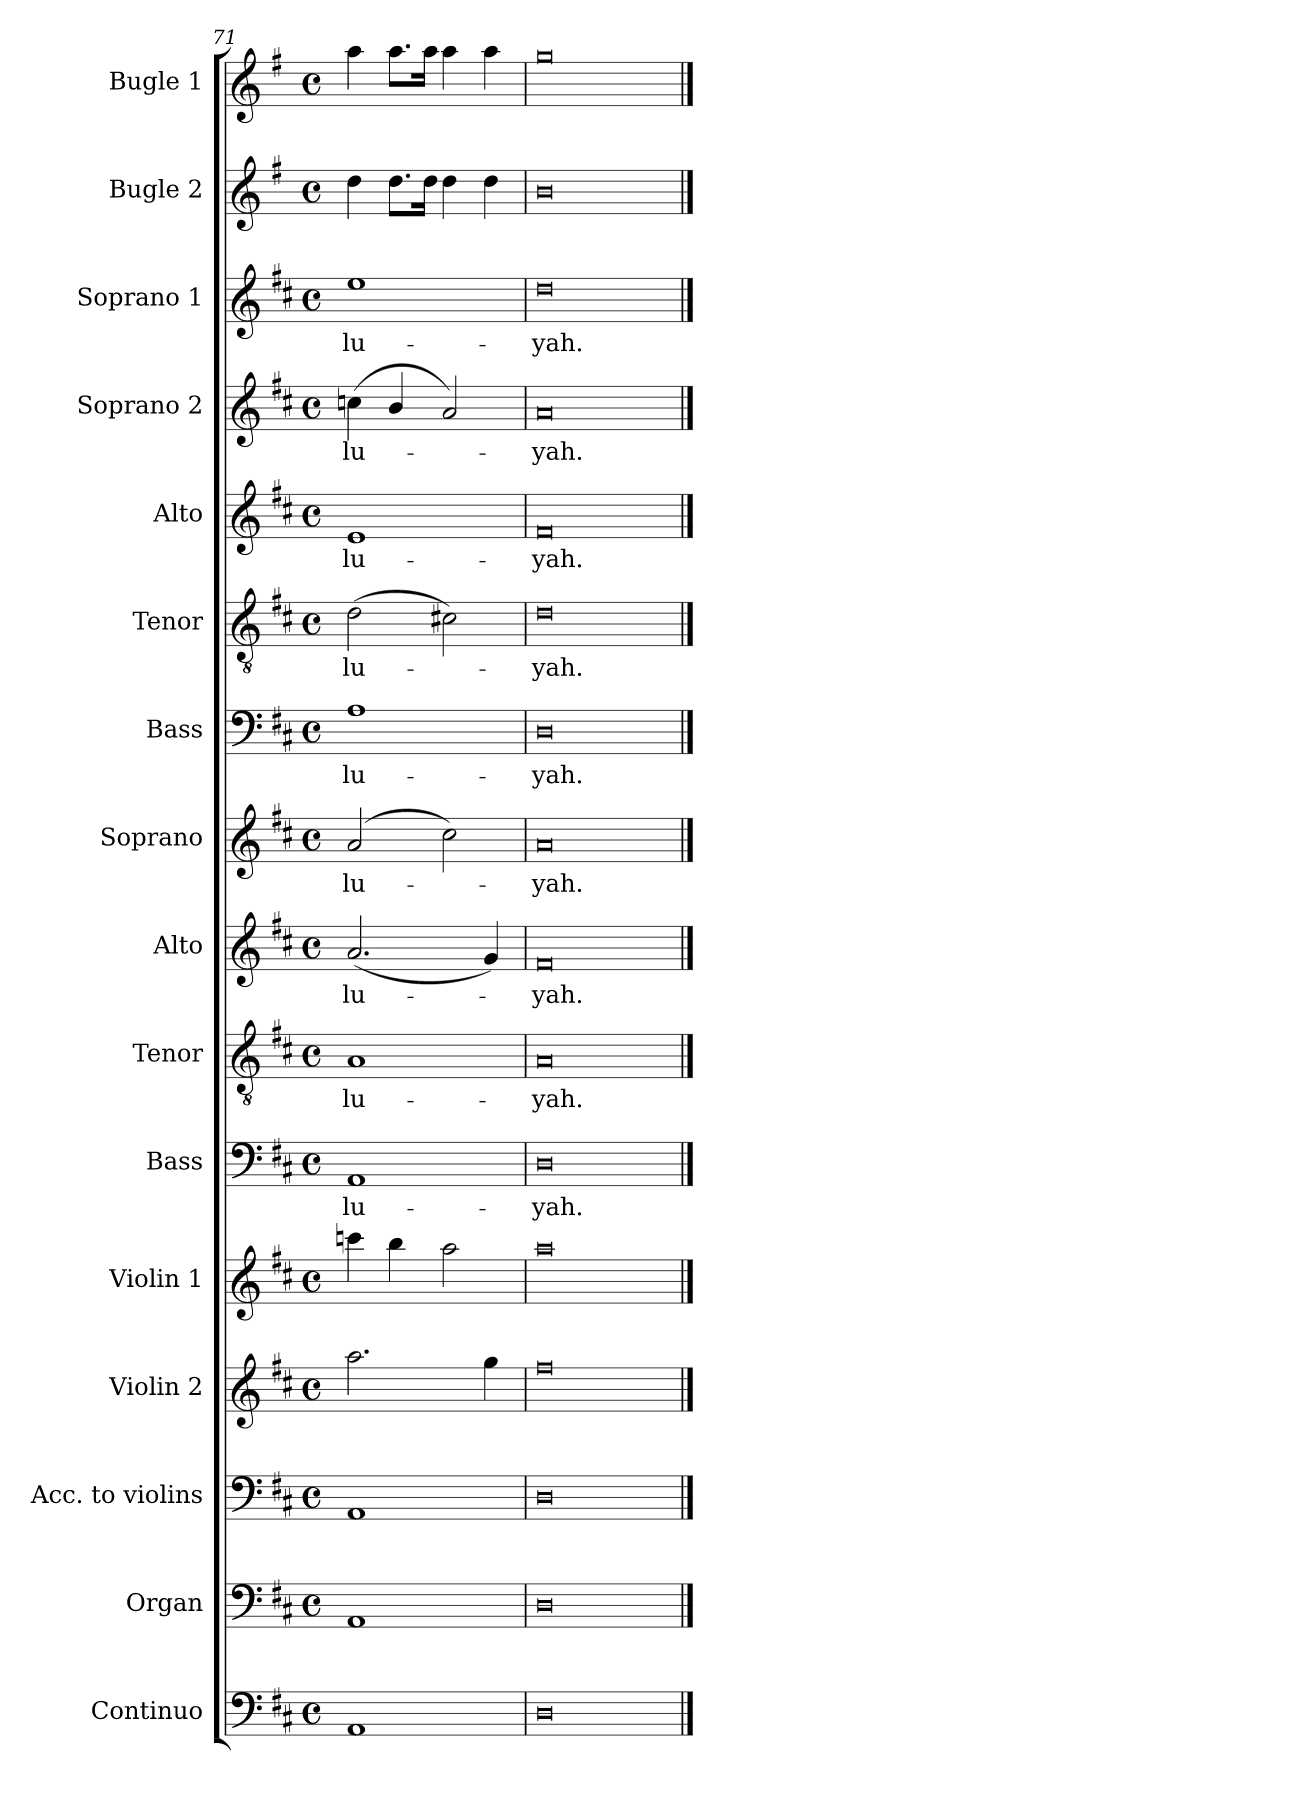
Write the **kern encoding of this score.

**kern	**kern	**kern	**kern	**kern	**kern	**text	**kern	**text	**kern	**text	**kern	**text	**kern	**text	**kern	**text	**kern	**text	**kern	**text	**kern	**text	**kern	**kern
*part16	*part15	*part14	*part13	*part12	*part11	*part11	*part10	*part10	*part9	*part9	*part8	*part8	*part7	*part7	*part6	*part6	*part5	*part5	*part4	*part4	*part3	*part3	*part2	*part1
*staff16	*staff15	*staff14	*staff13	*staff12	*staff11	*staff11	*staff10	*staff10	*staff9	*staff9	*staff8	*staff8	*staff7	*staff7	*staff6	*staff6	*staff5	*staff5	*staff4	*staff4	*staff3	*staff3	*staff2	*staff1
*I"Continuo	*I"Organ	*I"Acc. to violins	*I"Violin 2	*I"Violin 1	*I"Bass	*	*I"Tenor	*	*I"Alto	*	*I"Soprano	*	*I"Bass	*	*I"Tenor	*	*I"Alto	*	*I"Soprano 2	*	*I"Soprano 1	*	*I"Bugle  2	*I"Bugle 1
*I'Cont.	*I'Org.	*	*I'Vln. 2	*I'Vln. 1	*I'B.	*	*I'T.	*	*I'A.	*	*I'S.	*	*I'B.	*	*I'T.	*	*I'A.	*	*I'S2.	*	*I'S1.	*	*I'Bug 2	*I'Bug. 1
*clefF4	*clefF4	*clefF4	*clefG2	*clefG2	*clefF4	*	*clefGv2	*	*clefG2	*	*clefG2	*	*clefF4	*	*clefGv2	*	*clefG2	*	*clefG2	*	*clefG2	*	*clefG2	*clefG2
*	*	*	*	*	*	*	*ITrd7c12	*	*	*	*	*	*	*	*ITrd7c12	*	*	*	*	*	*	*	*ITrd3c5	*ITrd3c5
*k[f#c#]	*k[f#c#]	*k[f#c#]	*k[f#c#]	*k[f#c#]	*k[f#c#]	*	*k[f#c#]	*	*k[f#c#]	*	*k[f#c#]	*	*k[f#c#]	*	*k[f#c#]	*	*k[f#c#]	*	*k[f#c#]	*	*k[f#c#]	*	*k[f#c#]	*k[f#c#]
*D:	*D:	*D:	*D:	*D:	*D:	*	*D:	*	*D:	*	*D:	*	*D:	*	*D:	*	*D:	*	*D:	*	*D:	*	*D:	*D:
*M4/4	*M4/4	*M4/4	*M4/4	*M4/4	*M4/4	*	*M4/4	*	*M4/4	*	*M4/4	*	*M4/4	*	*M4/4	*	*M4/4	*	*M4/4	*	*M4/4	*	*M4/4	*M4/4
*met(c)	*met(c)	*met(c)	*met(c)	*met(c)	*met(c)	*	*met(c)	*	*met(c)	*	*met(c)	*	*met(c)	*	*met(c)	*	*met(c)	*	*met(c)	*	*met(c)	*	*met(c)	*met(c)
=71	=71	=71	=71	=71	=71	=71	=71	=71	=71	=71	=71	=71	=71	=71	=71	=71	=71	=71	=71	=71	=71	=71	=71	=71
!	!	!	!	!	!	!LO:LY:b:color=#000000	!	!	!	!	!	!	!	!	!	!	!	!	!	!	!	!	!	!
!	!	!	!	!	!	!	!	!LO:LY:b:color=#000000	!	!	!	!	!	!	!	!	!	!	!	!	!	!	!	!
!	!	!	!	!	!	!	!	!	!	!LO:LY:b:color=#000000	!	!	!	!	!	!	!	!	!	!	!	!	!	!
!	!	!	!	!	!	!	!	!	!	!	!	!LO:LY:b:color=#000000	!	!	!	!	!	!	!	!	!	!	!	!
!	!	!	!	!	!	!	!	!	!	!	!	!	!	!LO:LY:b:color=#000000	!	!	!	!	!	!	!	!	!	!
!	!	!	!	!	!	!	!	!	!	!	!	!	!	!	!	!LO:LY:b:color=#000000	!	!	!	!	!	!	!	!
!	!	!	!	!	!	!	!	!	!	!	!	!	!	!	!	!	!	!LO:LY:b:color=#000000	!	!	!	!	!	!
!	!	!	!	!	!	!	!	!	!	!	!	!	!	!	!	!	!	!	!	!LO:LY:b:color=#000000	!	!	!	!
!	!	!	!	!	!	!	!	!	!	!	!	!	!	!	!	!	!	!	!	!	!	!LO:LY:b:color=#000000	!	!
1AAi	1AAi	1AAi	2.aai\	4cccni\	1AAi	-lu-	1AAi	-lu-	(2.ai/	-lu-	(2ai/	-lu-	1Ai	-lu-	(2Di\	-lu-	1ei	-lu-	(4ccni\	-lu-	1eei	-lu-	4ai\	4eei\
.	.	.	.	4bbi\	.	.	.	.	.	.	.	.	.	.	.	.	.	.	4bi/	.	.	.	8.ai\L	8.eei\L
.	.	.	.	.	.	.	.	.	.	.	.	.	.	.	.	.	.	.	.	.	.	.	16ai\Jk	16eei\Jk
.	.	.	.	2aai\	.	.	.	.	.	.	2cc#i\)	.	.	.	2C#Xi\)	.	.	.	2ai/)	.	.	.	4ai\	4eei\
.	.	.	4ggi\	.	.	.	.	.	4gi/)	.	.	.	.	.	.	.	.	.	.	.	.	.	4ai\	4eei\
=72	=72	=72	=72	=72	=72	=72	=72	=72	=72	=72	=72	=72	=72	=72	=72	=72	=72	=72	=72	=72	=72	=72	=72	=72
!	!	!	!	!	!	!LO:LY:b:color=#000000	!	!	!	!	!	!	!	!	!	!	!	!	!	!	!	!	!	!
!	!	!	!	!	!	!	!	!LO:LY:b:color=#000000	!	!	!	!	!	!	!	!	!	!	!	!	!	!	!	!
!	!	!	!	!	!	!	!	!	!	!LO:LY:b:color=#000000	!	!	!	!	!	!	!	!	!	!	!	!	!	!
!	!	!	!	!	!	!	!	!	!	!	!	!LO:LY:b:color=#000000	!	!	!	!	!	!	!	!	!	!	!	!
!	!	!	!	!	!	!	!	!	!	!	!	!	!	!LO:LY:b:color=#000000	!	!	!	!	!	!	!	!	!	!
!	!	!	!	!	!	!	!	!	!	!	!	!	!	!	!	!LO:LY:b:color=#000000	!	!	!	!	!	!	!	!
!	!	!	!	!	!	!	!	!	!	!	!	!	!	!	!	!	!	!LO:LY:b:color=#000000	!	!	!	!	!	!
!	!	!	!	!	!	!	!	!	!	!	!	!	!	!	!	!	!	!	!	!LO:LY:b:color=#000000	!	!	!	!
!	!	!	!	!	!	!	!	!	!	!	!	!	!	!	!	!	!	!	!	!	!	!LO:LY:b:color=#000000	!	!
0Di	0Di	0Di	0ff#i	0aai	0Di	-yah.	0AAi	-yah.	0f#i	-yah.	0ai	-yah.	0Di	-yah.	0Di	-yah.	0f#i	-yah.	0ai	-yah.	0ddi	-yah.	0f#i	0ddi
==	==	==	==	==	==	==	==	==	==	==	==	==	==	==	==	==	==	==	==	==	==	==	==	==
*-	*-	*-	*-	*-	*-	*-	*-	*-	*-	*-	*-	*-	*-	*-	*-	*-	*-	*-	*-	*-	*-	*-	*-	*-
